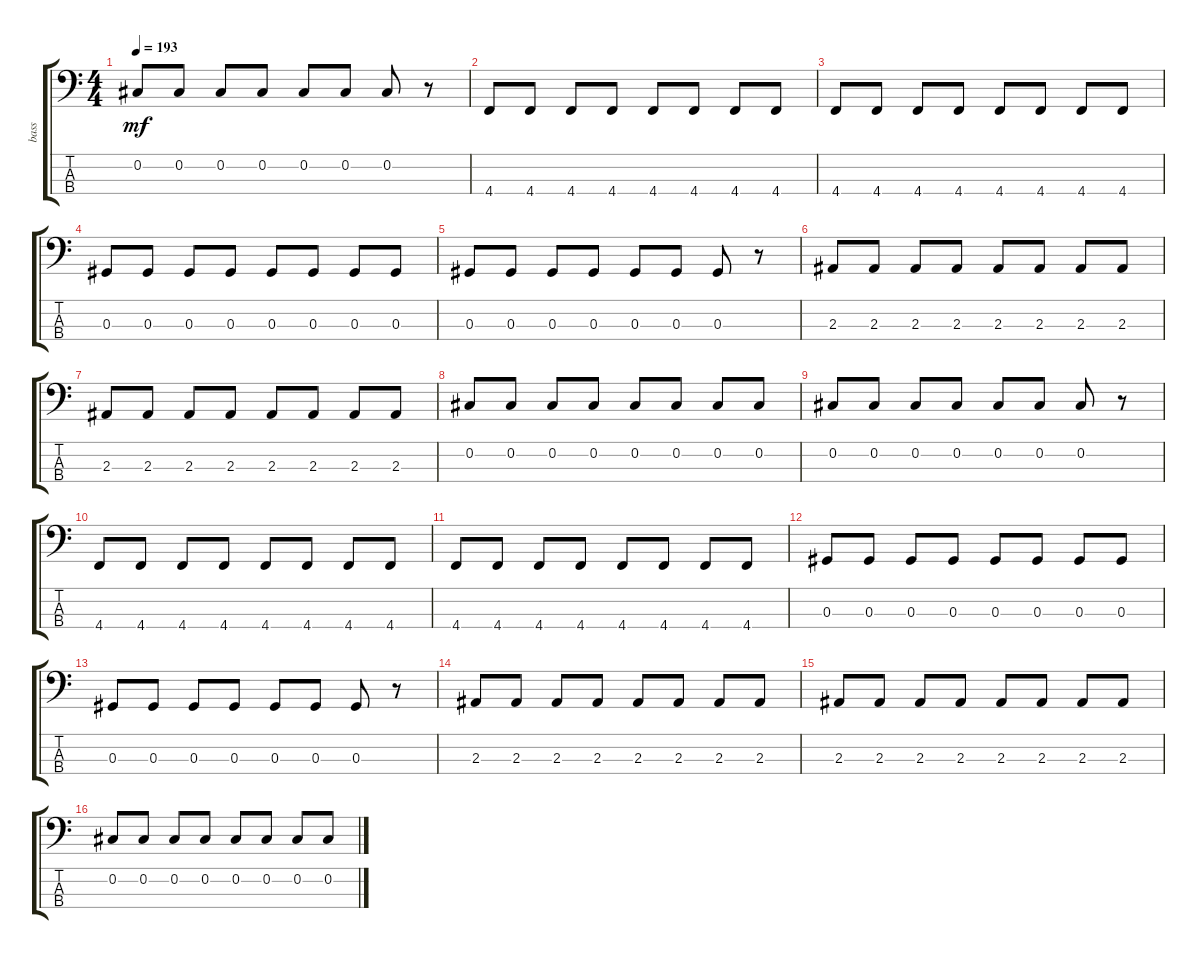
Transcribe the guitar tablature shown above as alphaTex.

\track ("bass" "bass") {instrument electricbasspick}
\staff {score tabs}
\tuning (Gb2 Db2 Ab1 Db1) {hide}
\ts (4 4)
\tempo 193
\clef f4
\ks c
0.2.8{dy mf} 0.2.8 0.2.8 0.2.8 0.2.8 0.2.8 0.2.8 r.8 |
4.4.8 4.4.8 4.4.8 4.4.8 4.4.8 4.4.8 4.4.8 4.4.8 |
4.4.8 4.4.8 4.4.8 4.4.8 4.4.8 4.4.8 4.4.8 4.4.8 |
0.3.8 0.3.8 0.3.8 0.3.8 0.3.8 0.3.8 0.3.8 0.3.8 |
0.3.8 0.3.8 0.3.8 0.3.8 0.3.8 0.3.8 0.3.8 r.8 |
2.3.8 2.3.8 2.3.8 2.3.8 2.3.8 2.3.8 2.3.8 2.3.8 |
2.3.8 2.3.8 2.3.8 2.3.8 2.3.8 2.3.8 2.3.8 2.3.8 |
0.2.8 0.2.8 0.2.8 0.2.8 0.2.8 0.2.8 0.2.8 0.2.8 |
0.2.8 0.2.8 0.2.8 0.2.8 0.2.8 0.2.8 0.2.8 r.8 |
4.4.8 4.4.8 4.4.8 4.4.8 4.4.8 4.4.8 4.4.8 4.4.8 |
4.4.8 4.4.8 4.4.8 4.4.8 4.4.8 4.4.8 4.4.8 4.4.8 |
0.3.8 0.3.8 0.3.8 0.3.8 0.3.8 0.3.8 0.3.8 0.3.8 |
0.3.8 0.3.8 0.3.8 0.3.8 0.3.8 0.3.8 0.3.8 r.8 |
2.3.8 2.3.8 2.3.8 2.3.8 2.3.8 2.3.8 2.3.8 2.3.8 |
2.3.8 2.3.8 2.3.8 2.3.8 2.3.8 2.3.8 2.3.8 2.3.8 |
0.2.8 0.2.8 0.2.8 0.2.8 0.2.8 0.2.8 0.2.8 0.2.8
